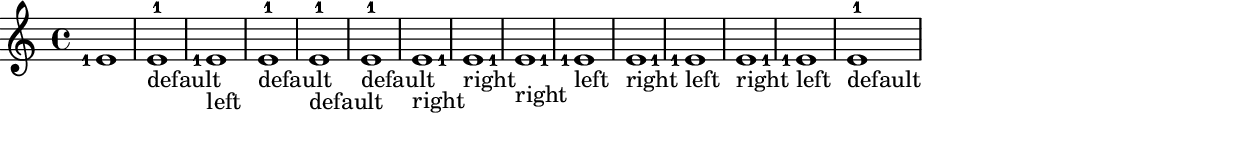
%% Generated by lilypond-book
%% Options: [exampleindent=10.16\mm,indent=0\mm,line-width=160\mm,paper-height=845.047\pt,paper-width=597.508\pt,papersize='(cons (* 597.508 pt) (* 845.047 pt))]
\include "lilypond-book-preamble.ly"


% ****************************************************************
% Start cut-&-pastable-section
% ****************************************************************

#(ly:set-option 'eps-box-padding 3.000000)



\paper {
  #(set-paper-size '(cons (* 597.508 pt) (* 845.047 pt)))
  indent = 0\mm
  line-width = 160\mm
  % offset the left padding, also add 1mm as lilypond creates cropped
  % images with a little space on the right
  line-width = #(- line-width (* mm  3.000000) (* mm 1))
}

\layout {
  
}




% ****************************************************************
% ly snippet:
% ****************************************************************
\sourcefilename "/lilypond-2.26.0/input/regression/unset-once.ly"
\sourcefileline 0
\version "2.19.21"

\header {

  texidoc = "@code{\\once \\unset} should change a context property
value for just one timestep and then return to the previous value."

}
\relative {
  \set fingeringOrientations = #'(left)
  <e'-1>1 |
  \once \unset fingeringOrientations
  <e-1>-"default" |
  <e-1>-"left" |

  \unset fingeringOrientations
  <e-1>-"default" |
  \once\unset fingeringOrientations
  <e-1>-"default" |
  <e-1>-"default" |
  \set Score.fingeringOrientations = #'(right)
  <e-1>-"right"
  \once\unset fingeringOrientations
  <e-1>-"right"
  <e-1>-"right"
  \once\set fingeringOrientations = #'(left)
  <e-1>-"left"
  <e-1>-"right"
  \set fingeringOrientations = #'(left)
  <e-1>-"left"
  \once \unset fingeringOrientations
  <e-1>-"right"
  <e-1>-"left"
  \unset fingeringOrientations
  \set Score.fingeringOrientations = #'(up down)
  <e-1>-"default"
}



% ****************************************************************
% end ly snippet
% ****************************************************************
